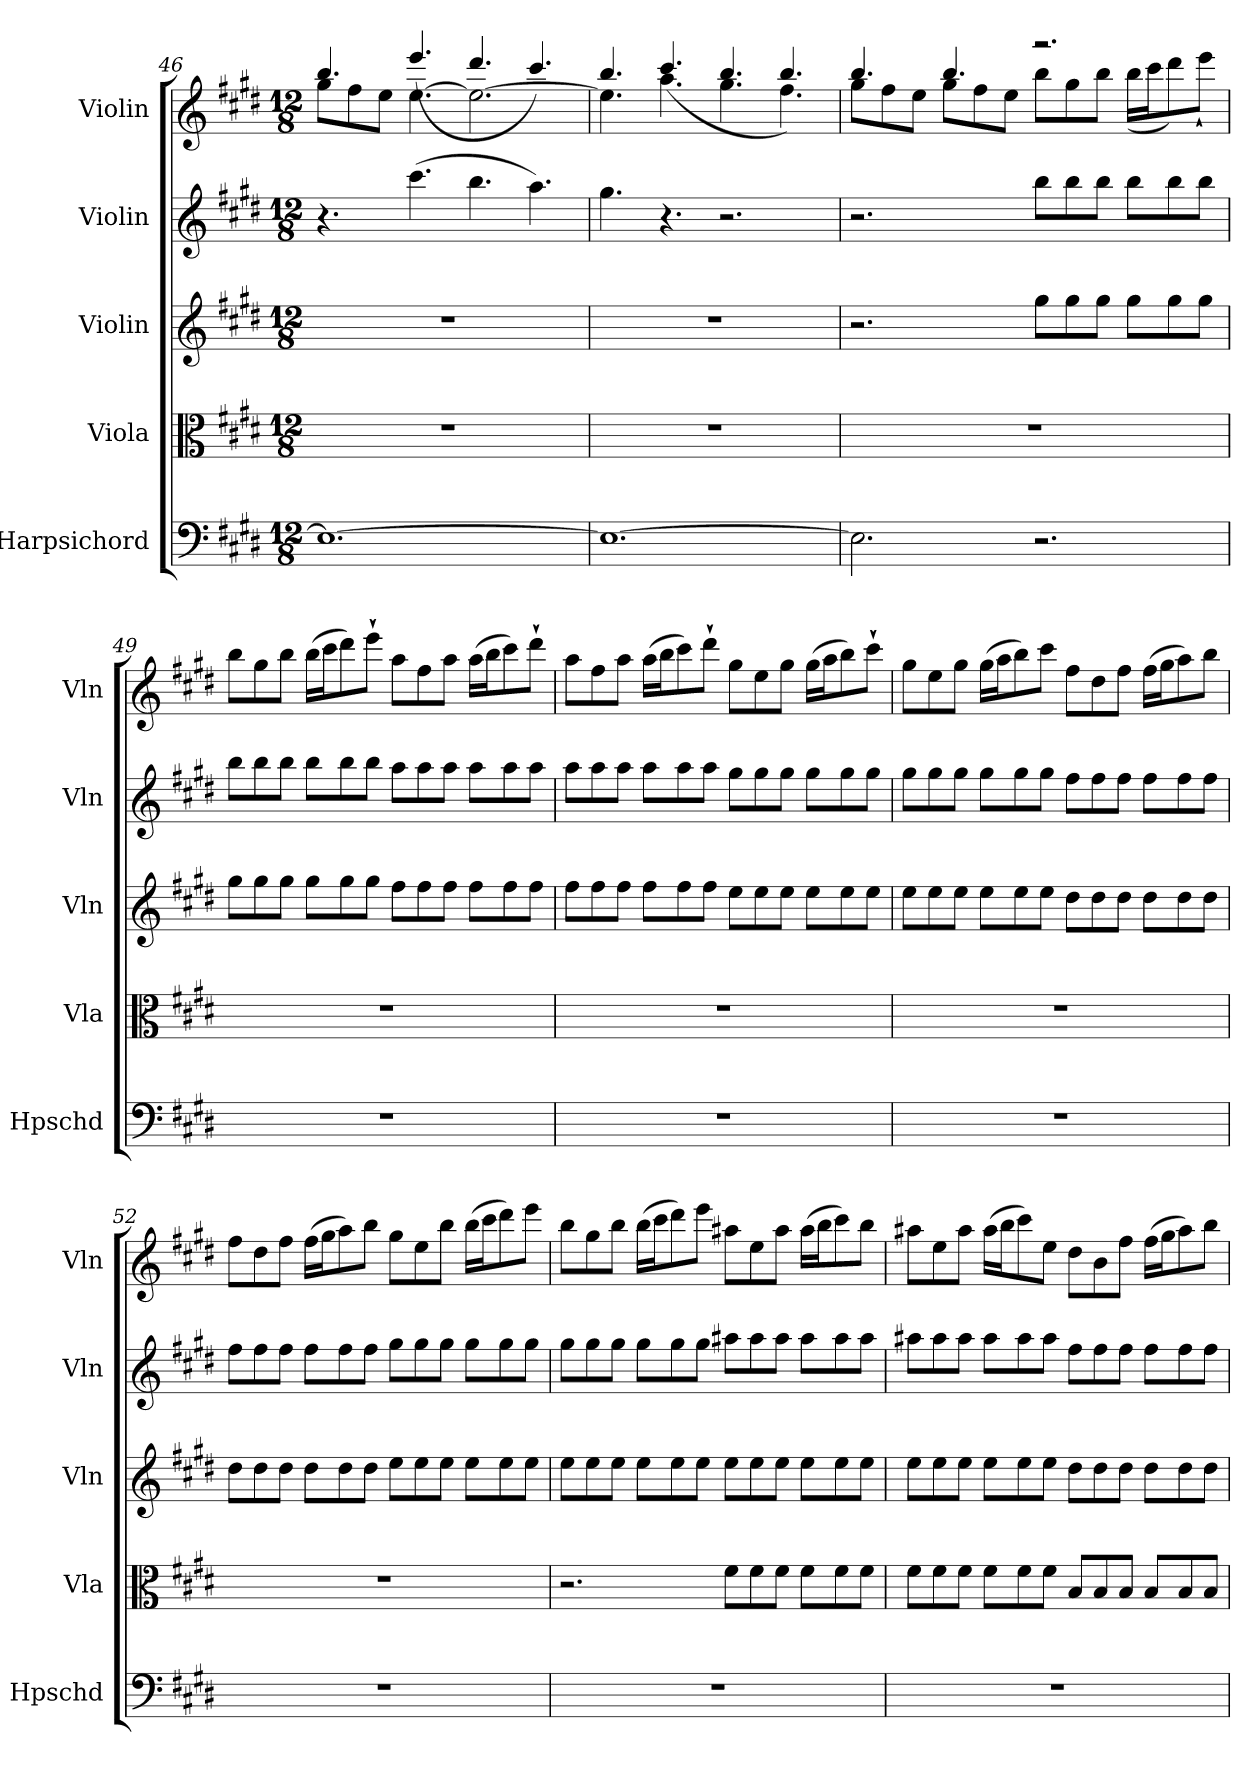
**kern	**kern	**kern	**kern	**kern
*part5	*part4	*part3	*part2	*part1
*staff5	*staff4	*staff3	*staff2	*staff1
*I"Harpsichord	*I"Viola	*I"Violin	*I"Violin	*I"Violin
*I'Hpschd	*I'Vla	*I'Vln	*I'Vln	*I'Vln
*clefF4	*clefC3	*clefG2	*clefG2	*clefG2
*k[f#c#g#d#]	*k[f#c#g#d#]	*k[f#c#g#d#]	*k[f#c#g#d#]	*k[f#c#g#d#]
*E:	*E:	*E:	*E:	*E:
*M12/8	*M12/8	*M12/8	*M12/8	*M12/8
=46	=46	=46	=46	=46
*	*	*	*	*^
1.E\_	1.r	1.r	4.r	8gg#\L	4.bb/
.	.	.	.	8ff#\	.
.	.	.	.	8ee\J	.
.	.	.	(4.ccc#\	[4.ee\	(4.eee/
.	.	.	4.bb\	2.ee\_	4.ddd#/
.	.	.	4.aa\)	.	4.ccc#/)
=47	=47	=47	=47	=47	=47
1.E\_	1.r	1.r	4.gg#\	4.ee\]	4.bb/
.	.	.	4.r	4.aa\	(4.ccc#/
.	.	.	2.r	4.gg#\	4.bb/
.	.	.	.	4.ff#\	4.bb/)
=48	=48	=48	=48	=48	=48
2.E\]	1.r	2.r	2.r	8gg#\L	4.bb/
.	.	.	.	8ff#\	.
.	.	.	.	8ee\J	.
.	.	.	.	8gg#\L	4.bb/
.	.	.	.	8ff#\	.
.	.	.	.	8ee\J	.
2.r	.	8gg#\L	8bb\L	2.r	8bb\L
.	.	8gg#\	8bb\	.	8gg#\
.	.	8gg#\J	8bb\J	.	8bb\J
.	.	8gg#\L	8bb\L	.	(16bb\LL
.	.	.	.	.	16ccc#\J
.	.	8gg#\	8bb\	.	8ddd#\)
.	.	8gg#\J	8bb\J	.	8eee`\J
*	*	*	*	*v	*v
=49	=49	=49	=49	=49
1.r	1.r	8gg#\L	8bb\L	8bb\L
.	.	8gg#\	8bb\	8gg#\
.	.	8gg#\J	8bb\J	8bb\J
.	.	8gg#\L	8bb\L	(16bb\LL
.	.	.	.	16ccc#\J
.	.	8gg#\	8bb\	8ddd#\)
.	.	8gg#\J	8bb\J	8eee`\J
.	.	8ff#\L	8aa\L	8aa\L
.	.	8ff#\	8aa\	8ff#\
.	.	8ff#\J	8aa\J	8aa\J
.	.	8ff#\L	8aa\L	(16aa\LL
.	.	.	.	16bb\J
.	.	8ff#\	8aa\	8ccc#\)
.	.	8ff#\J	8aa\J	8ddd#`\J
=50	=50	=50	=50	=50
1.r	1.r	8ff#\L	8aa\L	8aa\L
.	.	8ff#\	8aa\	8ff#\
.	.	8ff#\J	8aa\J	8aa\J
.	.	8ff#\L	8aa\L	(16aa\LL
.	.	.	.	16bb\J
.	.	8ff#\	8aa\	8ccc#\)
.	.	8ff#\J	8aa\J	8ddd#`\J
.	.	8ee\L	8gg#\L	8gg#\L
.	.	8ee\	8gg#\	8ee\
.	.	8ee\J	8gg#\J	8gg#\J
.	.	8ee\L	8gg#\L	(16gg#\LL
.	.	.	.	16aa\J
.	.	8ee\	8gg#\	8bb\)
.	.	8ee\J	8gg#\J	8ccc#`\J
=51	=51	=51	=51	=51
1.r	1.r	8ee\L	8gg#\L	8gg#\L
.	.	8ee\	8gg#\	8ee\
.	.	8ee\J	8gg#\J	8gg#\J
.	.	8ee\L	8gg#\L	(16gg#\LL
.	.	.	.	16aa\J
.	.	8ee\	8gg#\	8bb\)
.	.	8ee\J	8gg#\J	8ccc#\J
.	.	8dd#\L	8ff#\L	8ff#\L
.	.	8dd#\	8ff#\	8dd#\
.	.	8dd#\J	8ff#\J	8ff#\J
.	.	8dd#\L	8ff#\L	(16ff#\LL
.	.	.	.	16gg#\J
.	.	8dd#\	8ff#\	8aa\)
.	.	8dd#\J	8ff#\J	8bb\J
=52	=52	=52	=52	=52
1.r	1.r	8dd#\L	8ff#\L	8ff#\L
.	.	8dd#\	8ff#\	8dd#\
.	.	8dd#\J	8ff#\J	8ff#\J
.	.	8dd#\L	8ff#\L	(16ff#\LL
.	.	.	.	16gg#\J
.	.	8dd#\	8ff#\	8aa\)
.	.	8dd#\J	8ff#\J	8bb\J
.	.	8ee\L	8gg#\L	8gg#\L
.	.	8ee\	8gg#\	8ee\
.	.	8ee\J	8gg#\J	8bb\J
.	.	8ee\L	8gg#\L	(16bb\LL
.	.	.	.	16ccc#\J
.	.	8ee\	8gg#\	8ddd#\)
.	.	8ee\J	8gg#\J	8eee\J
=53	=53	=53	=53	=53
1.r	2.r	8ee\L	8gg#\L	8bb\L
.	.	8ee\	8gg#\	8gg#\
.	.	8ee\J	8gg#\J	8bb\J
.	.	8ee\L	8gg#\L	(16bb\LL
.	.	.	.	16ccc#\J
.	.	8ee\	8gg#\	8ddd#\)
.	.	8ee\J	8gg#\J	8eee\J
.	8f#\L	8ee\L	8aa#X\L	8aa#X\L
.	8f#\	8ee\	8aa#\	8ee\
.	8f#\J	8ee\J	8aa#\J	8aa#\J
.	8f#\L	8ee\L	8aa#\L	(16aa#\LL
.	.	.	.	16bb\J
.	8f#\	8ee\	8aa#\	8ccc#\)
.	8f#\J	8ee\J	8aa#\J	8bb\J
=54	=54	=54	=54	=54
1.r	8f#\L	8ee\L	8aa#X\L	8aa#X\L
.	8f#\	8ee\	8aa#\	8ee\
.	8f#\J	8ee\J	8aa#\J	8aa#\J
.	8f#\L	8ee\L	8aa#\L	(16aa#\LL
.	.	.	.	16bb\J
.	8f#\	8ee\	8aa#\	8ccc#\)
.	8f#\J	8ee\J	8aa#\J	8ee\J
.	8B/L	8dd#\L	8ff#\L	8dd#\L
.	8B/	8dd#\	8ff#\	8b\
.	8B/J	8dd#\J	8ff#\J	8ff#\J
.	8B/L	8dd#\L	8ff#\L	(16ff#\LL
.	.	.	.	16gg#\J
.	8B/	8dd#\	8ff#\	8aa#\)
.	8B/J	8dd#\J	8ff#\J	8bb\J
=	=	=	=	=
*-	*-	*-	*-	*-
